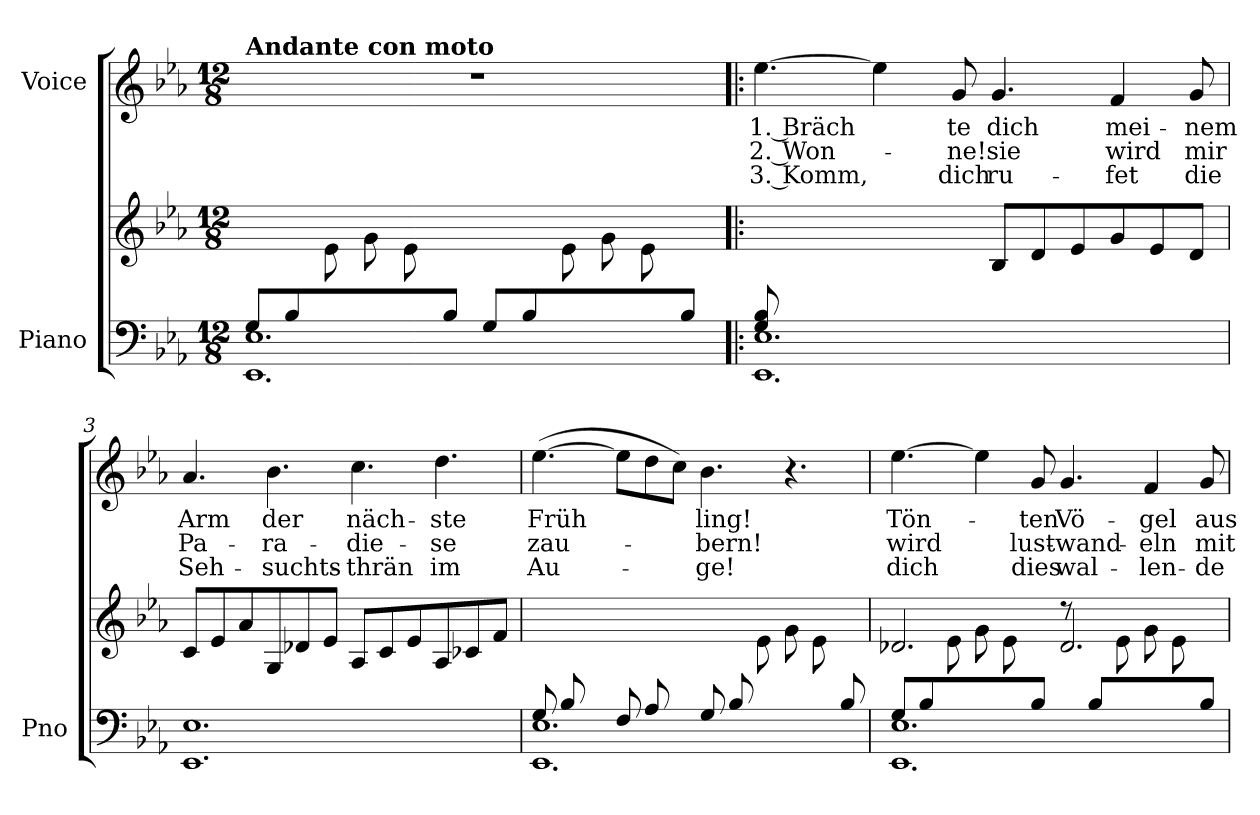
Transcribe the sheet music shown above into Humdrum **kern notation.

**kern	**kern	**kern	**text	**text	**text
*part2	*part2	*part1	*part1	*part1	*part1
*staff3	*staff2	*staff1	*staff1	*staff1	*staff1
*I"Piano	*	*I"Voice	*	*	*
*I'Pno	*	*	*	*	*
*clefF4	*clefG2	*clefG2	*	*	*
*k[b-e-a-]	*k[b-e-a-]	*k[b-e-a-]	*	*	*
*M12/8	*M12/8	*M12/8	*	*	*
=1	=1	=1	=1	=1	=1
*^	*	*	*	*	*
!	!	!	!LO:TX:a:B:t=Andante con moto	!	!	!
8G/L	1.EE- 1.E-	4ryy	1.r	.	.	.
8B-/	.	.	.	.	.	.
4.ryy	.	8e-\	.	.	.	.
.	.	8g\	.	.	.	.
.	.	8e-\	.	.	.	.
8B-/J	.	4.ryy	.	.	.	.
8G/L	.	.	.	.	.	.
8B-/	.	.	.	.	.	.
4.ryy	.	8e-\	.	.	.	.
.	.	8g\	.	.	.	.
.	.	8e-\	.	.	.	.
8B-/J	.	8ryy	.	.	.	.
=2!|:	=2!|:	=2!|:	=2!|:	=2!|:	=2!|:	=2!|:
!	!	!	!	!LO:LY:b	!LO:LY:b	!LO:LY:b
8G/ 8B-/L	1.EE- 1.E-	8ryy	[4.ee-\	1. Bräch	2. Won-	3. Komm,
1ryy	.	8d-X\	.	.	.	.
.	.	8e-\	.	.	.	.
.	.	8g\	4ee-\]	.	.	.
.	.	8e-\	.	.	.	.
!	!	!	!	!LO:LY:b	!LO:LY:b	!LO:LY:b
.	.	8d-\J	8g/	-te	-ne!	dich
!	!	!	!	!LO:LY:b	!LO:LY:b	!LO:LY:b
.	.	8B-/L	4.g/	dich	sie	ru-
.	.	8d-/	.	.	.	.
.	.	8e-/	.	.	.	.
!	!	!	!	!LO:LY:b	!LO:LY:b	!LO:LY:b
4.ryy	.	8g/	4f/	mei-	wird	-fet
.	.	8e-/	.	.	.	.
!	!	!	!	!LO:LY:b	!LO:LY:b	!LO:LY:b
.	.	8d-/J	8g/	-nem	mir	die
*v	*v	*	*	*	*	*
!!LO:LB:g=z
=3	=3	=3	=3	=3	=3
!	!	!	!LO:LY:b	!LO:LY:b	!LO:LY:b
1.EE- 1.E-	8c/L	4.a-/	Arm	Pa-	Seh-
.	8e-/	.	.	.	.
.	8a-/	.	.	.	.
!	!	!	!LO:LY:b	!LO:LY:b	!LO:LY:b
.	8G/	4.b-\	der	-ra-	-suchts-
.	8d-X/	.	.	.	.
.	8e-/J	.	.	.	.
!	!	!	!LO:LY:b	!LO:LY:b	!LO:LY:b
.	8A-/L	4.cc\	näch-	-die-	-thrän
.	8c/	.	.	.	.
.	8e-/	.	.	.	.
!	!	!	!LO:LY:b	!LO:LY:b	!LO:LY:b
.	8A-/	4.dd\	-ste	-se	im
.	8c-X/	.	.	.	.
.	8f/J	.	.	.	.
=4	=4	=4	=4	=4	=4
*^	*	*	*	*	*
!	!	!	!	!LO:LY:b	!LO:LY:b	!LO:LY:b
8G/L	1.EE- 1.E-	4ryy	([4.ee-\	Früh	zau-	Au-
8B-/	.	.	.	.	.	.
8ryy	.	8e-\	.	.	.	.
8F/	.	4ryy	8ee-\L]	.	.	.
8A-/	.	.	8dd\	.	.	.
8ryy	.	8e-\J	8cc\J)	.	.	.
!	!	!	!	!LO:LY:b	!LO:LY:b	!LO:LY:b
8G/L	.	4ryy	4.b-\	-ling!	-bern!	-ge!
8B-/	.	.	.	.	.	.
4.ryy	.	8e-\	.	.	.	.
.	.	8g\	4.r	.	.	.
.	.	8e-\	.	.	.	.
8B-/J	.	8ryy	.	.	.	.
!!LO:LB:g=z
=5	=5	=5	=5	=5	=5	=5
*	*	*^	*	*	*	*
!	!	!	!	!	!LO:LY:b	!LO:LY:b	!LO:LY:b
8G/L	1.EE- 1.E-	4ryy	2.d-X/	[4.ee-\	Tön-	wird	dich
8B-/	.	.	.	.	.	.	.
4.ryy	.	8e-\	.	.	.	.	.
.	.	8g\	.	4ee-\]	.	.	.
.	.	8e-\	.	.	.	.	.
!	!	!	!	!	!LO:LY:b	!LO:LY:b	!LO:LY:b
8B-/J	.	8ryy	.	8g/	-ten	lust-	dies
!	!	!	!	!	!LO:LY:b	!LO:LY:b	!LO:LY:b
8ryy	.	8r	2.d-/	4.g/	Vö-	-wand-	wal-
8B-/L	.	8ryy	.	.	.	.	.
4.ryy	.	8e-\	.	.	.	.	.
!	!	!	!	!	!LO:LY:b	!LO:LY:b	!LO:LY:b
.	.	8g\	.	4f/	-gel	-eln	-len-
.	.	8e-\	.	.	.	.	.
!	!	!	!	!	!LO:LY:b	!LO:LY:b	!LO:LY:b
8B-/J	.	8ryy	.	8g/	aus	mit	-de
*v	*v	*	*	*	*	*	*
*	*v	*v	*	*	*	*
=	=	=	=	=	=
*-	*-	*-	*-	*-	*-
